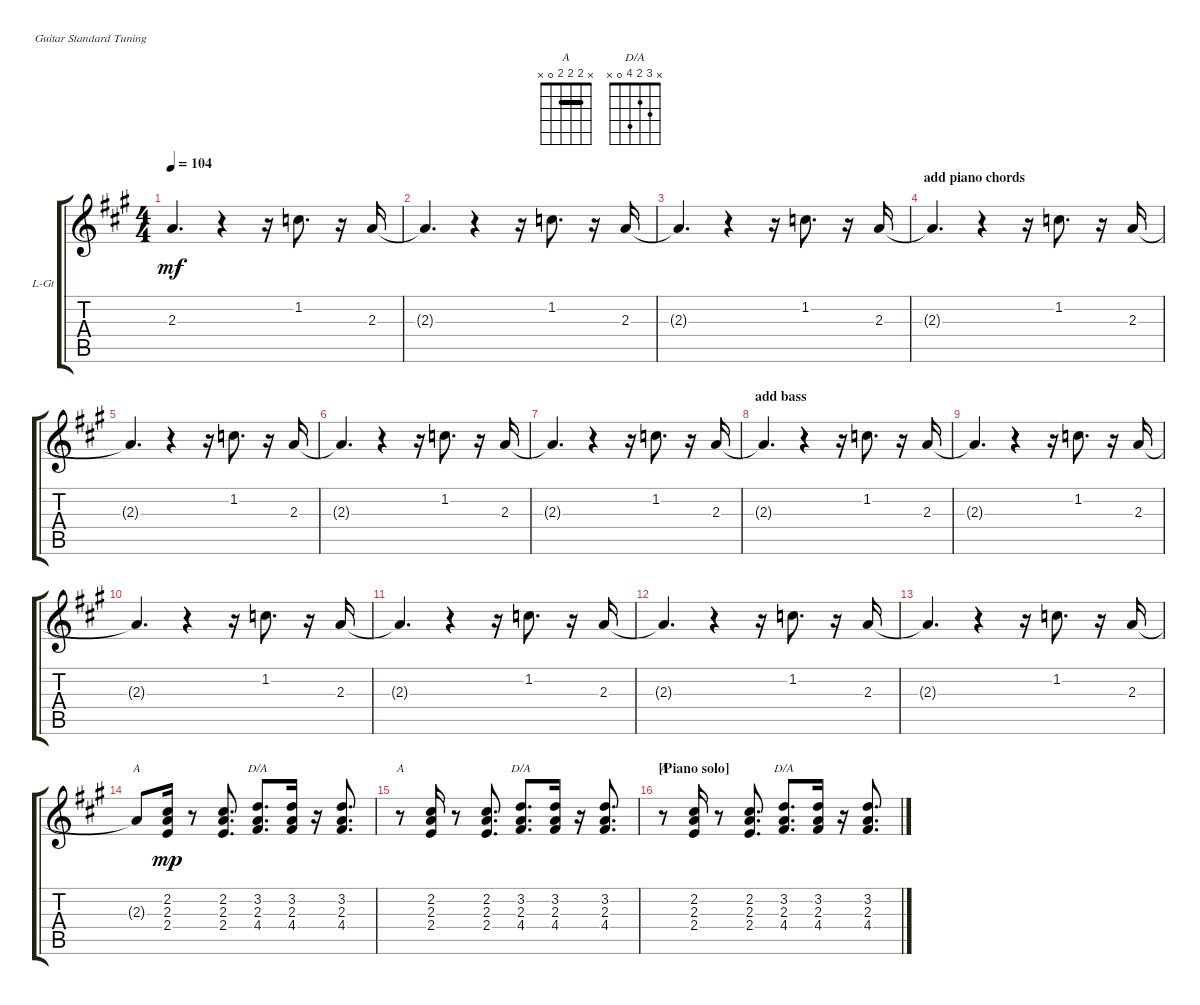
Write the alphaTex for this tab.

\bracketExtendMode groupsimilarinstruments
\firstSystemTrackNameOrientation horizontal
\otherSystemsTrackNameOrientation horizontal
\track ("Lead Guitar" "L-Gt") {instrument overdrivenguitar}
\staff {score tabs}
\tuning (E4 B3 G3 D3 A2 E2)
\chord ("A" x 2 2 2 0 x) {showfingering false barre (2 2)}
\chord ("D/A" x 3 2 4 0 x) {showfingering false}
\ts (4 4)
\tempo 104
\clef g2
\ks a
2.3{t}.4{d dy mf} r.4 r.16 1.2.8{d} r.16 2.3.16 |
2.3{t}.4{d} r.4 r.16 1.2.8{d} r.16 2.3.16 |
2.3{t}.4{d} r.4 r.16 1.2.8{d} r.16 2.3.16 |
\section ("" "add piano chords")
2.3{t}.4{d} r.4 r.16 1.2.8{d} r.16 2.3.16 |
2.3{t}.4{d} r.4 r.16 1.2.8{d} r.16 2.3.16 |
2.3{t}.4{d} r.4 r.16 1.2.8{d} r.16 2.3.16 |
2.3{t}.4{d} r.4 r.16 1.2.8{d} r.16 2.3.16 |
\section ("" "add bass")
2.3{t}.4{d} r.4 r.16 1.2.8{d} r.16 2.3.16 |
2.3{t}.4{d} r.4 r.16 1.2.8{d} r.16 2.3.16 |
2.3{t}.4{d} r.4 r.16 1.2.8{d} r.16 2.3.16 |
2.3{t}.4{d} r.4 r.16 1.2.8{d} r.16 2.3.16 |
2.3{t}.4{d} r.4 r.16 1.2.8{d} r.16 2.3.16 |
2.3{t}.4{d} r.4 r.16 1.2.8{d} r.16 2.3.16 |
2.3{t}.8{ch "A"} (2.2 2.3 2.4).16{dy mp} r.8 (2.2 2.3 2.4).8{d} (3.2 2.3 4.4).8{d ch "D/A"} (3.2 2.3 4.4).16 r.16 (3.2 2.3 4.4).8{d} |
r.8{ch "A"} (2.2 2.3 2.4).16 r.8 (2.2 2.3 2.4).8{d} (3.2 2.3 4.4).8{d ch "D/A"} (3.2 2.3 4.4).16 r.16 (3.2 2.3 4.4).8{d} |
\section ("" "[Piano solo]")
r.8{ch "A"} (2.2 2.3 2.4).16 r.8 (2.2 2.3 2.4).8{d} (3.2 2.3 4.4).8{d ch "D/A"} (3.2 2.3 4.4).16 r.16 (3.2 2.3 4.4).8{d}
